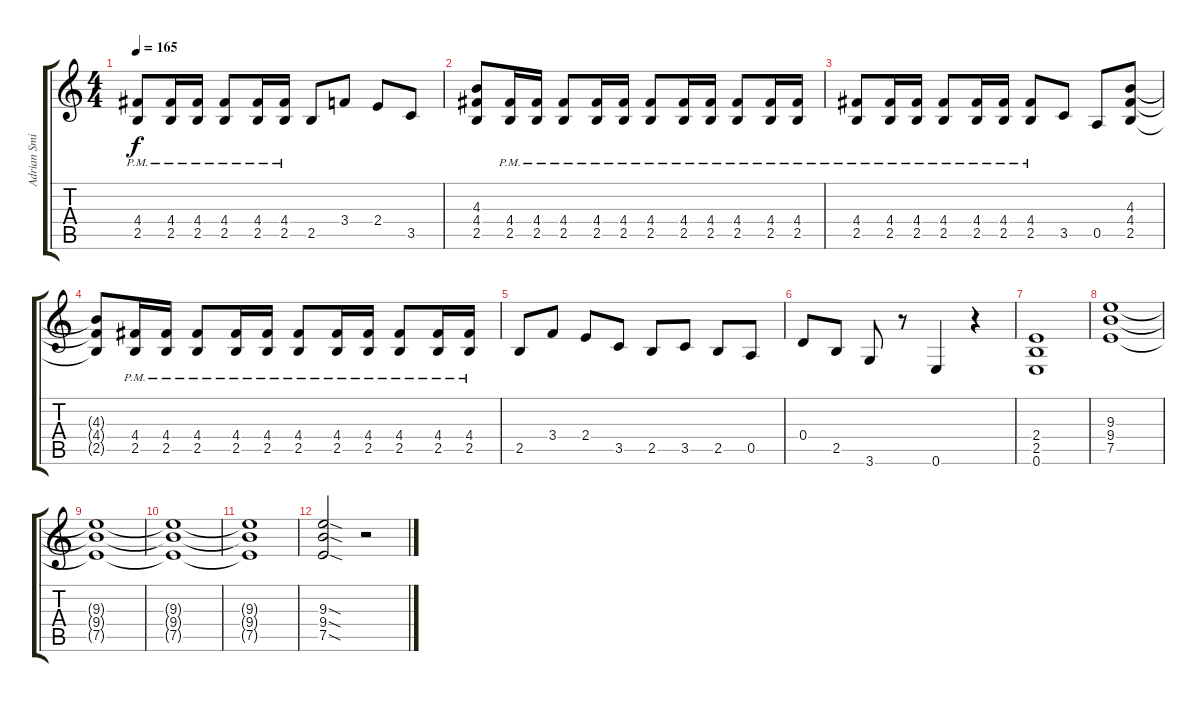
\track ("Adrian Smith" "Adrian Smi") {instrument distortionguitar}
\staff {score tabs}
\tuning (E4 B3 G3 D3 A2 E2) {hide}
\ts (4 4)
\tempo 165
\clef g2
\ks c
(4.4{pm} 2.5{pm}).8{dy f} (4.4{pm} 2.5{pm}).16 (4.4{pm} 2.5{pm}).16 (4.4{pm} 2.5{pm}).8 (4.4{pm} 2.5{pm}).16 (4.4{pm} 2.5{pm}).16 2.5.8 3.4.8 2.4.8 3.5.8 |
(4.3 4.4 2.5).8 (4.4{pm} 2.5{pm}).16 (4.4{pm} 2.5{pm}).16 (4.4{pm} 2.5{pm}).8 (4.4{pm} 2.5{pm}).16 (4.4{pm} 2.5{pm}).16 (4.4{pm} 2.5{pm}).8 (4.4{pm} 2.5{pm}).16 (4.4{pm} 2.5{pm}).16 (4.4{pm} 2.5{pm}).8 (4.4{pm} 2.5{pm}).16 (4.4{pm} 2.5{pm}).16 |
(4.4{pm} 2.5{pm}).8 (4.4{pm} 2.5{pm}).16 (4.4{pm} 2.5{pm}).16 (4.4{pm} 2.5{pm}).8 (4.4{pm} 2.5{pm}).16 (4.4{pm} 2.5{pm}).16 (4.4{pm} 2.5{pm}).8 3.5.8 0.5.8 (4.3 4.4 2.5).8 |
(4.3{t} 4.4{t} 2.5{t}).8 (4.4{pm} 2.5{pm}).16 (4.4{pm} 2.5{pm}).16 (4.4{pm} 2.5{pm}).8 (4.4{pm} 2.5{pm}).16 (4.4{pm} 2.5{pm}).16 (4.4{pm} 2.5{pm}).8 (4.4{pm} 2.5{pm}).16 (4.4{pm} 2.5{pm}).16 (4.4{pm} 2.5{pm}).8 (4.4{pm} 2.5{pm}).16 (4.4{pm} 2.5{pm}).16 |
2.5.8 3.4.8 2.4.8 3.5.8 2.5.8 3.5.8 2.5.8 0.5.8 |
0.4.8 2.5.8 3.6.8 r.8 0.6.4 r.4 |
(2.4 2.5 0.6).1 |
(9.3 9.4 7.5).1 |
(9.3{t} 9.4{t} 7.5{t}).1 |
(9.3{t} 9.4{t} 7.5{t}).1 |
(9.3{t} 9.4{t} 7.5{t}).1 |
(9.3{sod} 9.4{sod} 7.5{sod}).2 r.2
